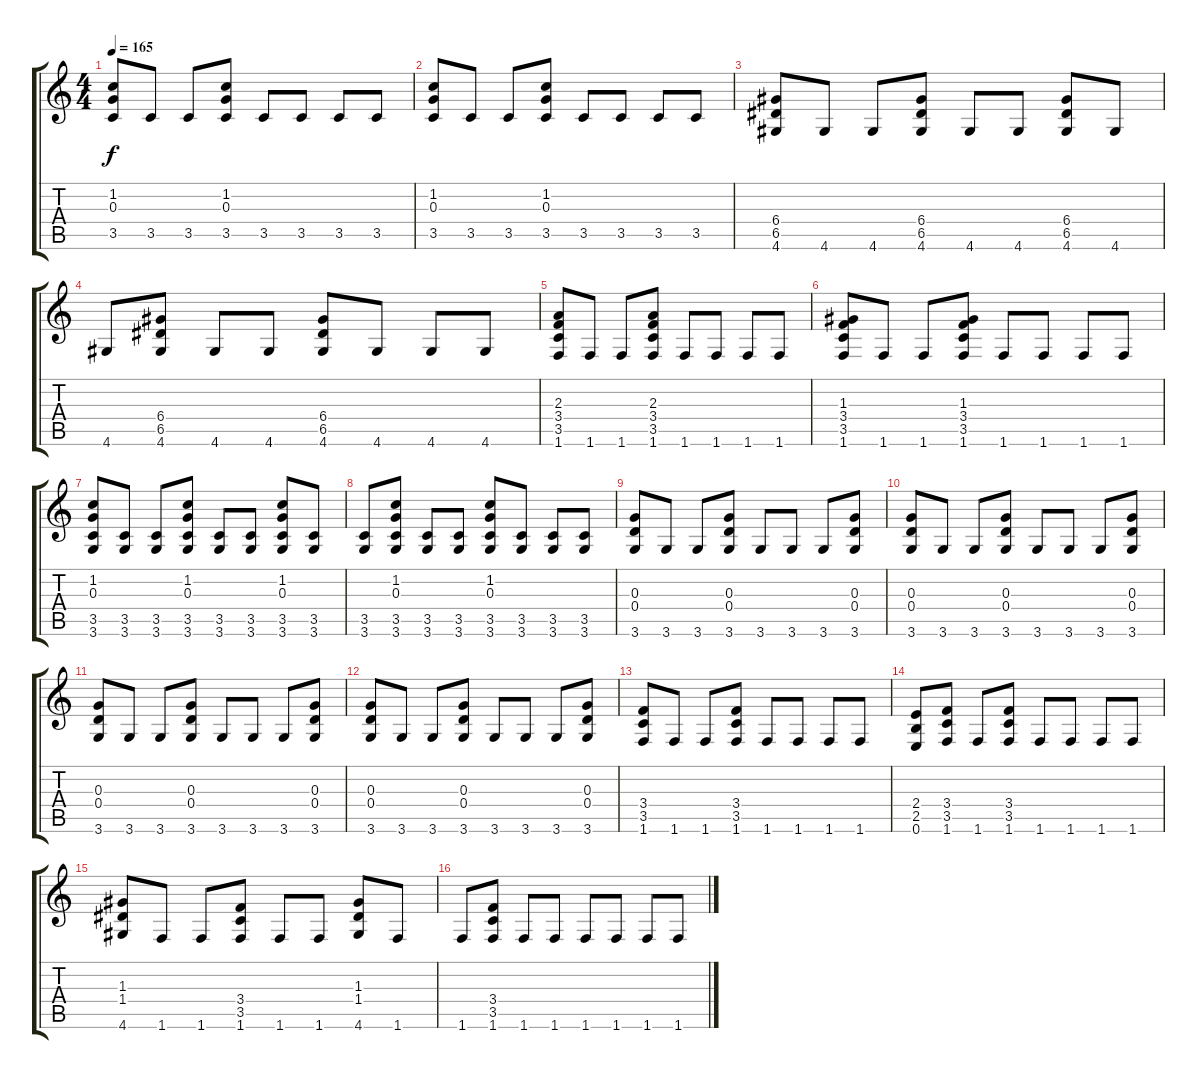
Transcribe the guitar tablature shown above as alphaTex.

\track "" {instrument distortionguitar}
\staff {score tabs}
\tuning (E4 B3 G3 D3 A2 E2) {hide}
\ts (4 4)
\tempo 165
\clef g2
\ks c
(1.2 0.3 3.5).8{dy f} 3.5.8 3.5.8 (1.2 0.3 3.5).8 3.5.8 3.5.8 3.5.8 3.5.8 |
(1.2 0.3 3.5).8 3.5.8 3.5.8 (1.2 0.3 3.5).8 3.5.8 3.5.8 3.5.8 3.5.8 |
(6.4 6.5 4.6).8 4.6.8 4.6.8 (6.4 6.5 4.6).8 4.6.8 4.6.8 (6.4 6.5 4.6).8 4.6.8 |
4.6.8 (6.4 6.5 4.6).8 4.6.8 4.6.8 (6.4 6.5 4.6).8 4.6.8 4.6.8 4.6.8 |
(2.3 3.4 3.5 1.6).8 1.6.8 1.6.8 (2.3 3.4 3.5 1.6).8 1.6.8 1.6.8 1.6.8 1.6.8 |
(1.3 3.4 3.5 1.6).8 1.6.8 1.6.8 (1.3 3.4 3.5 1.6).8 1.6.8 1.6.8 1.6.8 1.6.8 |
(1.2 0.3 3.5 3.6).8 (3.5 3.6).8 (3.5 3.6).8 (1.2 0.3 3.5 3.6).8 (3.5 3.6).8 (3.5 3.6).8 (1.2 0.3 3.5 3.6).8 (3.5 3.6).8 |
(3.5 3.6).8 (1.2 0.3 3.5 3.6).8 (3.5 3.6).8 (3.5 3.6).8 (1.2 0.3 3.5 3.6).8 (3.5 3.6).8 (3.5 3.6).8 (3.5 3.6).8 |
(0.3 0.4 3.6).8 3.6.8 3.6.8 (0.3 0.4 3.6).8 3.6.8 3.6.8 3.6.8 (0.3 0.4 3.6).8 |
(0.3 0.4 3.6).8 3.6.8 3.6.8 (0.3 0.4 3.6).8 3.6.8 3.6.8 3.6.8 (0.3 0.4 3.6).8 |
(0.3 0.4 3.6).8 3.6.8 3.6.8 (0.3 0.4 3.6).8 3.6.8 3.6.8 3.6.8 (0.3 0.4 3.6).8 |
(0.3 0.4 3.6).8 3.6.8 3.6.8 (0.3 0.4 3.6).8 3.6.8 3.6.8 3.6.8 (0.3 0.4 3.6).8 |
(3.4 3.5 1.6).8 1.6.8 1.6.8 (3.4 3.5 1.6).8 1.6.8 1.6.8 1.6.8 1.6.8 |
(2.4 2.5 0.6).8 (3.4 3.5 1.6).8 1.6.8 (3.4 3.5 1.6).8 1.6.8 1.6.8 1.6.8 1.6.8 |
(1.3 1.4 4.6).8 1.6.8 1.6.8 (3.4 3.5 1.6).8 1.6.8 1.6.8 (1.3 1.4 4.6).8 1.6.8 |
1.6.8 (3.4 3.5 1.6).8 1.6.8 1.6.8 1.6.8 1.6.8 1.6.8 1.6.8
